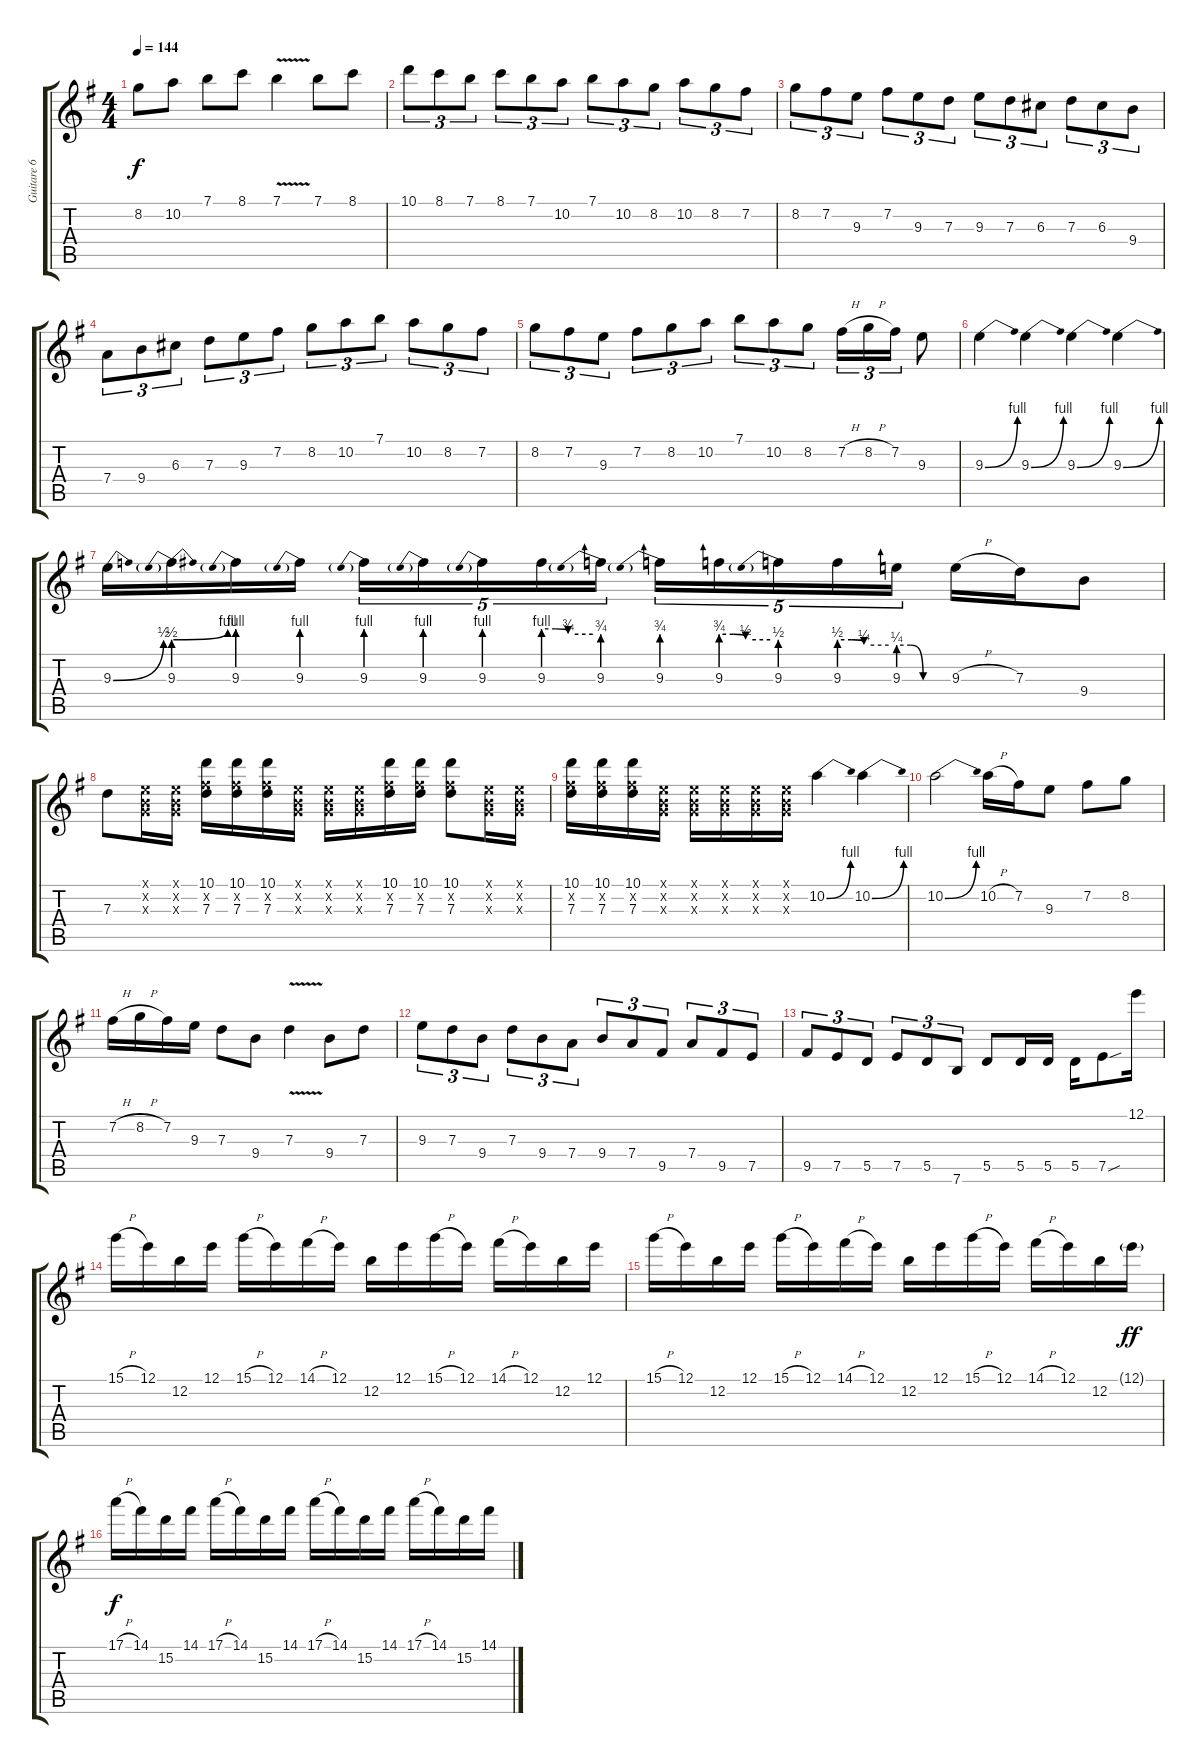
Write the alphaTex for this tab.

\track ("Guitare 6 " "Guitare 6 ") {instrument distortionguitar}
\staff {score tabs}
\tuning (E4 B3 G3 D3 A2 E2) {hide}
\ts (4 4)
\tempo 144
\clef g2
\ks g
8.2.8{dy f} 10.2.8 7.1.8 8.1.8 7.1{v}.4 7.1.8 8.1.8 |
10.1.8{tu (3 2)} 8.1.8{tu (3 2)} 7.1.8{tu (3 2)} 8.1.8{tu (3 2)} 7.1.8{tu (3 2)} 10.2.8{tu (3 2)} 7.1.8{tu (3 2)} 10.2.8{tu (3 2)} 8.2.8{tu (3 2)} 10.2.8{tu (3 2)} 8.2.8{tu (3 2)} 7.2.8{tu (3 2)} |
8.2.8{tu (3 2)} 7.2.8{tu (3 2)} 9.3.8{tu (3 2)} 7.2.8{tu (3 2)} 9.3.8{tu (3 2)} 7.3.8{tu (3 2)} 9.3.8{tu (3 2)} 7.3.8{tu (3 2)} 6.3.8{tu (3 2)} 7.3.8{tu (3 2)} 6.3.8{tu (3 2)} 9.4.8{tu (3 2)} |
7.4.8{tu (3 2)} 9.4.8{tu (3 2)} 6.3.8{tu (3 2)} 7.3.8{tu (3 2)} 9.3.8{tu (3 2)} 7.2.8{tu (3 2)} 8.2.8{tu (3 2)} 10.2.8{tu (3 2)} 7.1.8{tu (3 2)} 10.2.8{tu (3 2)} 8.2.8{tu (3 2)} 7.2.8{tu (3 2)} |
8.2.8{tu (3 2)} 7.2.8{tu (3 2)} 9.3.8{tu (3 2)} 7.2.8{tu (3 2)} 8.2.8{tu (3 2)} 10.2.8{tu (3 2)} 7.1.8{tu (3 2)} 10.2.8{tu (3 2)} 8.2.8{tu (3 2)} 7.2{h}.16{tu (3 2)} 8.2{h}.16{tu (3 2)} 7.2.16{tu (3 2)} 9.3.8 |
9.3{be (bend 0 0 60 4)}.4 9.3{be (bend 0 0 60 4)}.4 9.3{be (bend 0 0 60 4)}.4 9.3{be (bend 0 0 60 4)}.4 |
9.3{be (bend 0 0 60 2)}.16 9.3{be (prebendbend 0 2 60 4)}.16 9.3{be (prebend 0 4 60 4)}.16 9.3{be (prebend 0 4 60 4)}.16 9.3{be (prebend 0 4 60 4)}.16{tu (5 4)} 9.3{be (prebend 0 4 60 4)}.16{tu (5 4)} 9.3{be (prebend 0 4 60 4)}.16{tu (5 4)} 9.3{be (custom 0 4 15 4 30 3 60 3)}.16{tu (5 4)} 9.3{be (prebend 0 3 60 3)}.16{tu (5 4)} 9.3{be (prebend 0 3 60 3)}.16{tu (5 4)} 9.3{be (custom 0 3 15 3 30 2 60 2)}.16{tu (5 4)} 9.3{be (prebend 0 2 60 2)}.16{tu (5 4)} 9.3{be (custom 0 2 15 2 30 1 60 1)}.16{tu (5 4)} 9.3{be (custom 0 1 15 1 30 0 60 0)}.16{tu (5 4)} 9.3{h}.16 7.3.16 9.4.8 |
7.3.8 (0.1{x} 0.2{x} 0.3{x}).16 (0.1{x} 0.2{x} 0.3{x}).16 (10.1 7.2{x} 7.3).16 (10.1 7.2{x} 7.3).16 (10.1 7.2{x} 7.3).16 (0.1{x} 0.2{x} 0.3{x}).16 (0.1{x} 0.2{x} 0.3{x}).16 (0.1{x} 0.2{x} 0.3{x}).16 (10.1 7.2{x} 7.3).16 (10.1 7.2{x} 7.3).16 (10.1 7.2{x} 7.3).8 (0.1{x} 0.2{x} 0.3{x}).16 (0.1{x} 0.2{x} 0.3{x}).16 |
(10.1 7.2{x} 7.3).16 (10.1 7.2{x} 7.3).16 (10.1 7.2{x} 7.3).16 (0.1{x} 0.2{x} 0.3{x}).16 (0.1{x} 0.2{x} 0.3{x}).16 (0.1{x} 0.2{x} 0.3{x}).16 (0.1{x} 0.2{x} 0.3{x}).16 (0.1{x} 0.2{x} 0.3{x}).16 10.2{be (bend 0 0 60 4)}.4 10.2{be (bend 0 0 60 4)}.4 |
10.2{be (bend 0 0 60 4)}.2 10.2{h}.16 7.2.16 9.3.8 7.2.8 8.2.8 |
7.2{h}.16 8.2{h}.16 7.2.16 9.3.16 7.3.8 9.4.8 7.3{v}.4 9.4.8 7.3.8 |
9.3.8{tu (3 2)} 7.3.8{tu (3 2)} 9.4.8{tu (3 2)} 7.3.8{tu (3 2)} 9.4.8{tu (3 2)} 7.4.8{tu (3 2)} 9.4.8{tu (3 2)} 7.4.8{tu (3 2)} 9.5.8{tu (3 2)} 7.4.8{tu (3 2)} 9.5.8{tu (3 2)} 7.5.8{tu (3 2)} |
9.5.8{tu (3 2)} 7.5.8{tu (3 2)} 5.5.8{tu (3 2)} 7.5.8{tu (3 2)} 5.5.8{tu (3 2)} 7.6.8{tu (3 2)} 5.5.8 5.5.16 5.5.16 5.5.16 7.5{sou}.8 12.1.16 |
15.1{h}.16 12.1.16 12.2.16 12.1.16 15.1{h}.16 12.1.16 14.1{h}.16 12.1.16 12.2.16 12.1.16 15.1{h}.16 12.1.16 14.1{h}.16 12.1.16 12.2.16 12.1.16 |
15.1{h}.16 12.1.16 12.2.16 12.1.16 15.1{h}.16 12.1.16 14.1{h}.16 12.1.16 12.2.16 12.1.16 15.1{h}.16 12.1.16 14.1{h}.16 12.1.16 12.2.16 12.1{g}.16{dy ff} |
17.1{h}.16{dy f} 14.1.16 15.2.16 14.1.16 17.1{h}.16 14.1.16 15.2.16 14.1.16 17.1{h}.16 14.1.16 15.2.16 14.1.16 17.1{h}.16 14.1.16 15.2.16 14.1.16
